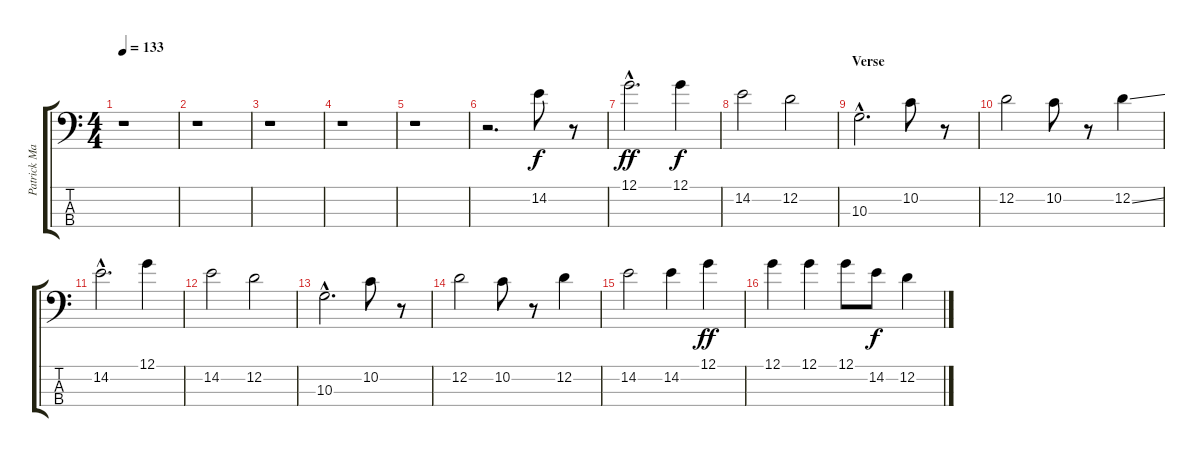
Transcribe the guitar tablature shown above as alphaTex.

\track ("Patrick Matthews" "Patrick Ma") {instrument electricbassfinger}
\staff {score tabs}
\tuning (G2 D2 A1 E1) {hide}
\ts (4 4)
\tempo 133
\clef f4
\ks c
r.1{dy f instrument electricbassfinger} |
r.1 |
r.1 |
r.1 |
r.1 |
r.2{d} 14.2.8 r.8 |
12.1{hac}.2{d dy ff} 12.1.4{dy f} |
14.2.2 12.2.2 |
\section ("" "Verse ")
10.3{hac}.2{d} 10.2.8 r.8 |
12.2.2 10.2.8 r.8 12.2{ss}.4 |
14.2{hac}.2{d} 12.1.4 |
14.2.2 12.2.2 |
10.3{hac}.2{d} 10.2.8 r.8 |
12.2.2 10.2.8 r.8 12.2.4 |
14.2.2 14.2.4 12.1.4{dy ff} |
12.1.4 12.1.4 12.1.8 14.2.8{dy f} 12.2.4
